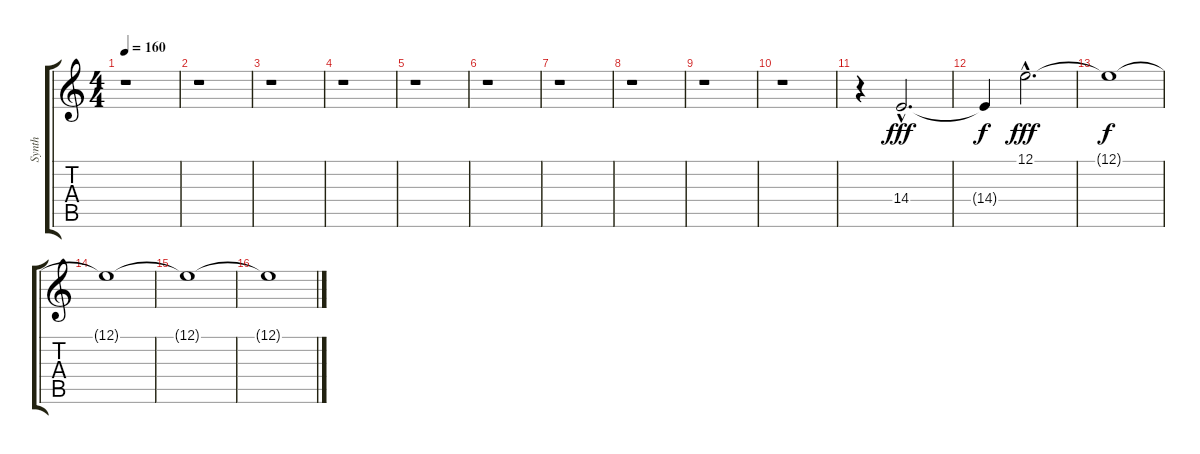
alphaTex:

\track ("Synth" "Synth") {instrument lead6voice}
\staff {score tabs}
\tuning (E4 B3 G3 D3 A2 E2) {hide}
\ts (4 4)
\tempo 160
\clef g2
\ks c
r.1{dy f} |
r.1 |
r.1 |
r.1 |
r.1 |
r.1 |
r.1 |
r.1 |
r.1 |
r.1 |
r.4 14.4{hac}.2{d dy fff volume 12 balance 2 instrument rockorgan} |
14.4{t}.4{dy f} 12.1{hac}.2{d dy fff volume 12 balance 8 instrument rockorgan} |
12.1{t}.1{dy f} |
12.1{t}.1 |
12.1{t}.1 |
12.1{t}.1
